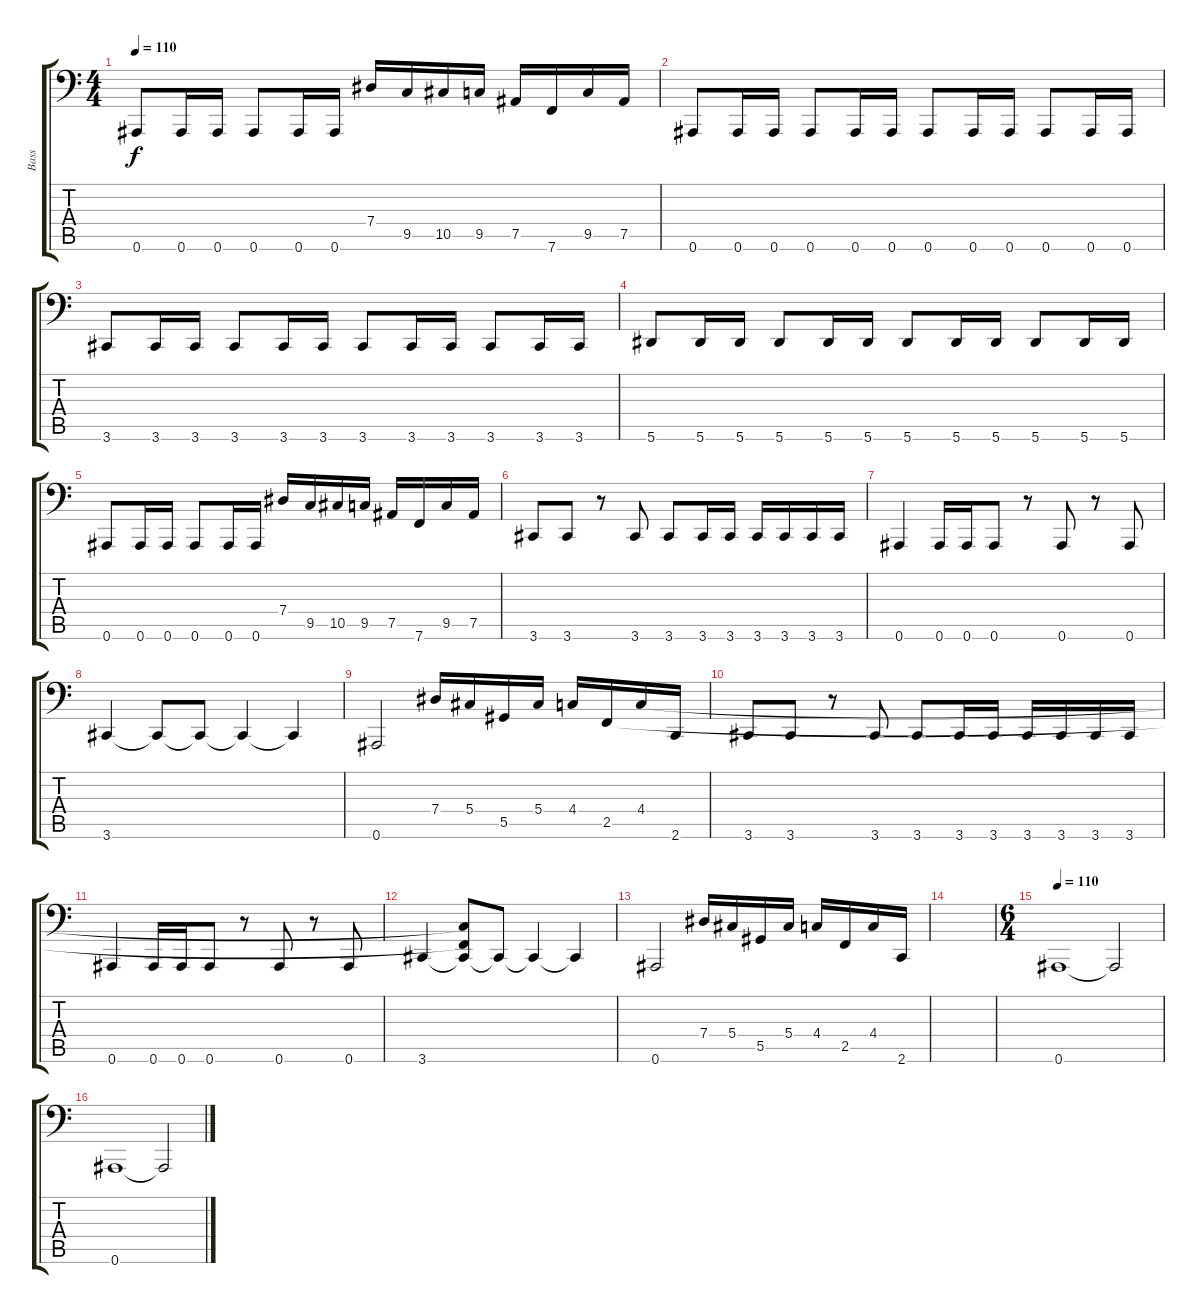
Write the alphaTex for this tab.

\track ("Bass" "Bass") {instrument electricbassfinger}
\staff {score tabs}
\tuning (Bb2 F2 Db2 Ab1 Eb1 Bb0) {hide}
\ts (4 4)
\tempo 110
\clef f4
\ks c
0.6.8{dy f} 0.6.16 0.6.16 0.6.8 0.6.16 0.6.16 7.4.16 9.5.16 10.5.16 9.5.16 7.5.16 7.6.16 9.5.16 7.5.16 |
0.6.8 0.6.16 0.6.16 0.6.8 0.6.16 0.6.16 0.6.8 0.6.16 0.6.16 0.6.8 0.6.16 0.6.16 |
3.6.8 3.6.16 3.6.16 3.6.8 3.6.16 3.6.16 3.6.8 3.6.16 3.6.16 3.6.8 3.6.16 3.6.16 |
5.6.8 5.6.16 5.6.16 5.6.8 5.6.16 5.6.16 5.6.8 5.6.16 5.6.16 5.6.8 5.6.16 5.6.16 |
0.6.8 0.6.16 0.6.16 0.6.8 0.6.16 0.6.16 7.4.16 9.5.16 10.5.16 9.5.16 7.5.16 7.6.16 9.5.16 7.5.16 |
3.6.8 3.6.8 r.8 3.6.8 3.6.8 3.6.16 3.6.16 3.6.16 3.6.16 3.6.16 3.6.16 |
0.6.4 0.6.16 0.6.16 0.6.8 r.8 0.6.8 r.8 0.6.8 |
3.6.4 3.6{t}.8 3.6{t}.8 3.6{t}.4 3.6{t}.4 |
0.6.2 7.4.16 5.4.16 5.5.16 5.4.16 4.4.16 2.5.16 4.4.16 2.6.16 |
3.6.8 3.6.8 r.8 3.6.8 3.6.8 3.6.16 3.6.16 3.6.16 3.6.16 3.6.16 3.6.16 |
0.6.4 0.6.16 0.6.16 0.6.8 r.8 0.6.8 r.8 0.6.8 |
3.6.4 (4.4{t} 2.5{t} 3.6{t}).8 3.6{t}.8 3.6{t}.4 3.6{t}.4 |
0.6.2 7.4.16 5.4.16 5.5.16 5.4.16 4.4.16 2.5.16 4.4.16 2.6.16 |
|
\ts (6 4)
\tempo 110
0.6.1 0.6{t}.2 |
0.6.1 0.6{t}.2
